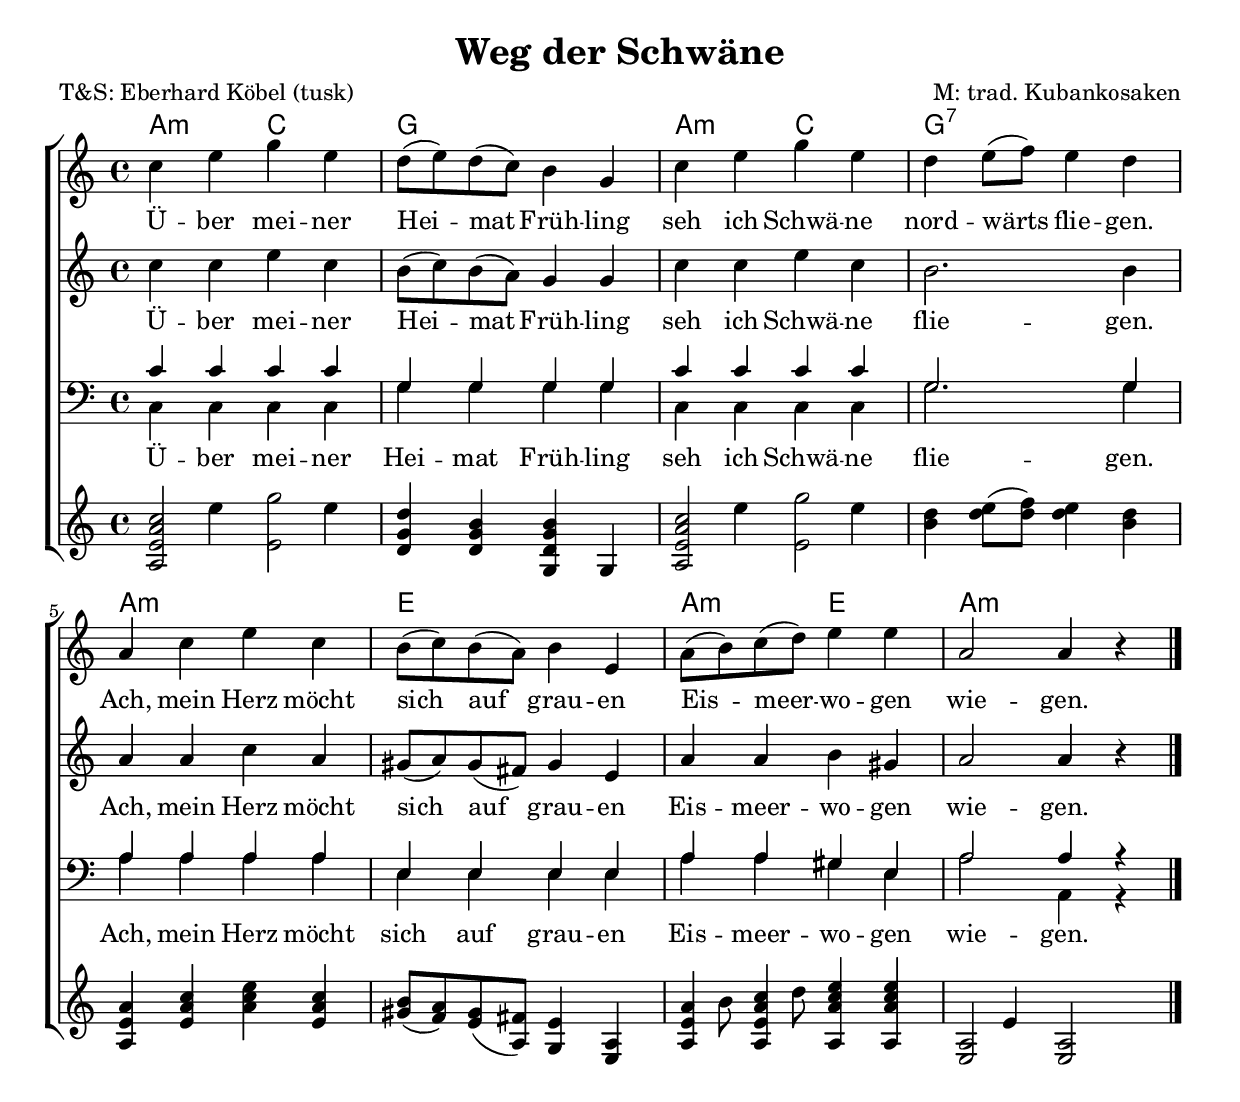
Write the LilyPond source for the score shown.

\version "2.10.23"
#(ly:set-option (quote no-point-and-click))
%#(set-global-staff-size 18)

\header{
	title = "Weg der Schwäne"
	poet = "T&S: Eberhard Köbel (tusk)"
	composer = "M: trad. Kubankosaken"
%	instrument = "2 voc + git"
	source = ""
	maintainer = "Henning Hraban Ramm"
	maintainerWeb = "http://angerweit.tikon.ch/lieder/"
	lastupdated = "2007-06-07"
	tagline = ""
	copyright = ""
}

global = {
	\clef treble
	\key a \minor
	\time 4/4
}

akkorde = \chordmode {
	a2:m c |
	g1 |
	a2:m c |
	g1:7 |
	a:m |
	e |
	a2:m e |
	a1:m
}

dynamics = \relative c {
	r4\mp
}


soprano = \relative c'' {
	c4 e g e |
	d8( e) d( c) b4 g |
	c e g e |
	d e8( f) e4 d |
	a c e c |
	b8( c) b( a) b4 e, |
	a8( b) c8( d) e4 e |
	a,2 a4 r
	\bar "|."
}

alto = \relative c'' {
	c4 c e c |
	b8( c) b( a) g4 g |
	c c e c |
	b2. b4 |
	a a c a |
	gis8( a) gis( fis) gis4 e |
	a4 a b gis |
	a2 a4 r
}

tenor = \relative c' {
	\voiceOne
	\clef bass
	c4 c c c |
	g g g g |
	c c c c |
	g2. g4 |
	a a a a |
	e e e e |
	a a gis e |
	a2 a4 r
}

basso = \relative c {
	\voiceTwo
	\clef bass
	c4 c c c |
	g' g g g |
	c, c c c |
	g'2. g4 |
	a a a a |
	e e e e |
	a a gis e |
	a2 a,4 r
}

guitar = \relative c'' {
	<c a e a,>2 <g' e,> |
	<d g, d>4 <b g d> <b g d g,> g, |
	<c' a e a,>2 <g' e,> |
	<d b>4 <e d>8( <f d>) <e d>4 <d b> |
	<a e a,> <c a e> <e c a> <c a e> |
	<b gis>8( <a f>) <gis e>( <fis a,>) <e g,>4 <a, e> |
	<a' e a,> <c a e a,> <e c a a,> <e c a a,> |
	<a,, e>2 <a e>
}

guitarToo = \relative c'' {
	s4 e s e |
	s1 |
	s4 e s e |
	s1 |
	s1 |
	s1 |
	s8 b s d s2 |
	s4 e, s2
}

text = \lyricmode {
	Ü -- ber mei -- ner Hei -- mat Früh -- ling
	seh ich Schwä -- ne nord -- wärts flie -- gen.
	Ach, mein Herz möcht sich auf grau -- en
	Eis -- meer -- wo -- gen wie -- gen.
}

textZ = \lyricmode {
	Ü -- ber mei -- ner Hei -- mat Früh -- ling
	seh ich Schwä -- ne flie -- gen.
	Ach, mein Herz möcht sich auf grau -- en
	Eis -- meer -- wo -- gen wie -- gen.
}

% Papier-Ausgabe
	\score {
		\context ChoirStaff <<
			\context ChordNames {
				\germanChords
				\set chordChanges = ##t
				\akkorde
			}
			\context Staff = one <<
				\context Voice = sopranos { \global \soprano }
				\lyricsto sopranos \new Lyrics \text
			>>
			\context Staff = two <<
				\context Voice = altos { \global \alto }
				\lyricsto altos \new Lyrics \textZ
			>>
			\context Staff = three <<
				\context Voice = tenors { \global \tenor }
				\context Voice = bassos { \global \basso }
				\lyricsto tenors \new Lyrics \textZ
			>>
			\context Staff = four <<
				\context Voice = guitars { \global \guitar }
				\context Voice = guitars { \global \guitarToo }
			>>
		>>
		\layout { 
			indent = 0\cm
			raggedbottom = ##t
		}
	}

% MIDI
\score {
	\unfoldRepeats {
		<<
			\context Staff = one <<
				\set Staff.midiInstrument = "violin"
				\context Voice = sopranos \soprano
			>>
			\context Staff = two <<
				\set Staff.midiInstrument = "viola"
				\context Voice = altos \alto
			>>
			\context Staff = three <<
				\set Staff.midiInstrument = "cello"
				\context Voice = tenors \tenor
			>>
			\context Staff = four <<
				\set Staff.midiInstrument = "contrabass"
				\context Voice = bassos \basso
			>>
			\context Staff = five <<
				\set Staff.midiInstrument = "acoustic guitar (nylon)"
				\context Voice = guitars << \guitar \guitarToo >>
			>>
		>>
	}
	\midi{
		\context { \Score
		tempoWholesPerMinute = #(ly:make-moment 120 4)
		}
	}
}


%%% Local Variables:
%%% coding: utf-8
%%% End:

